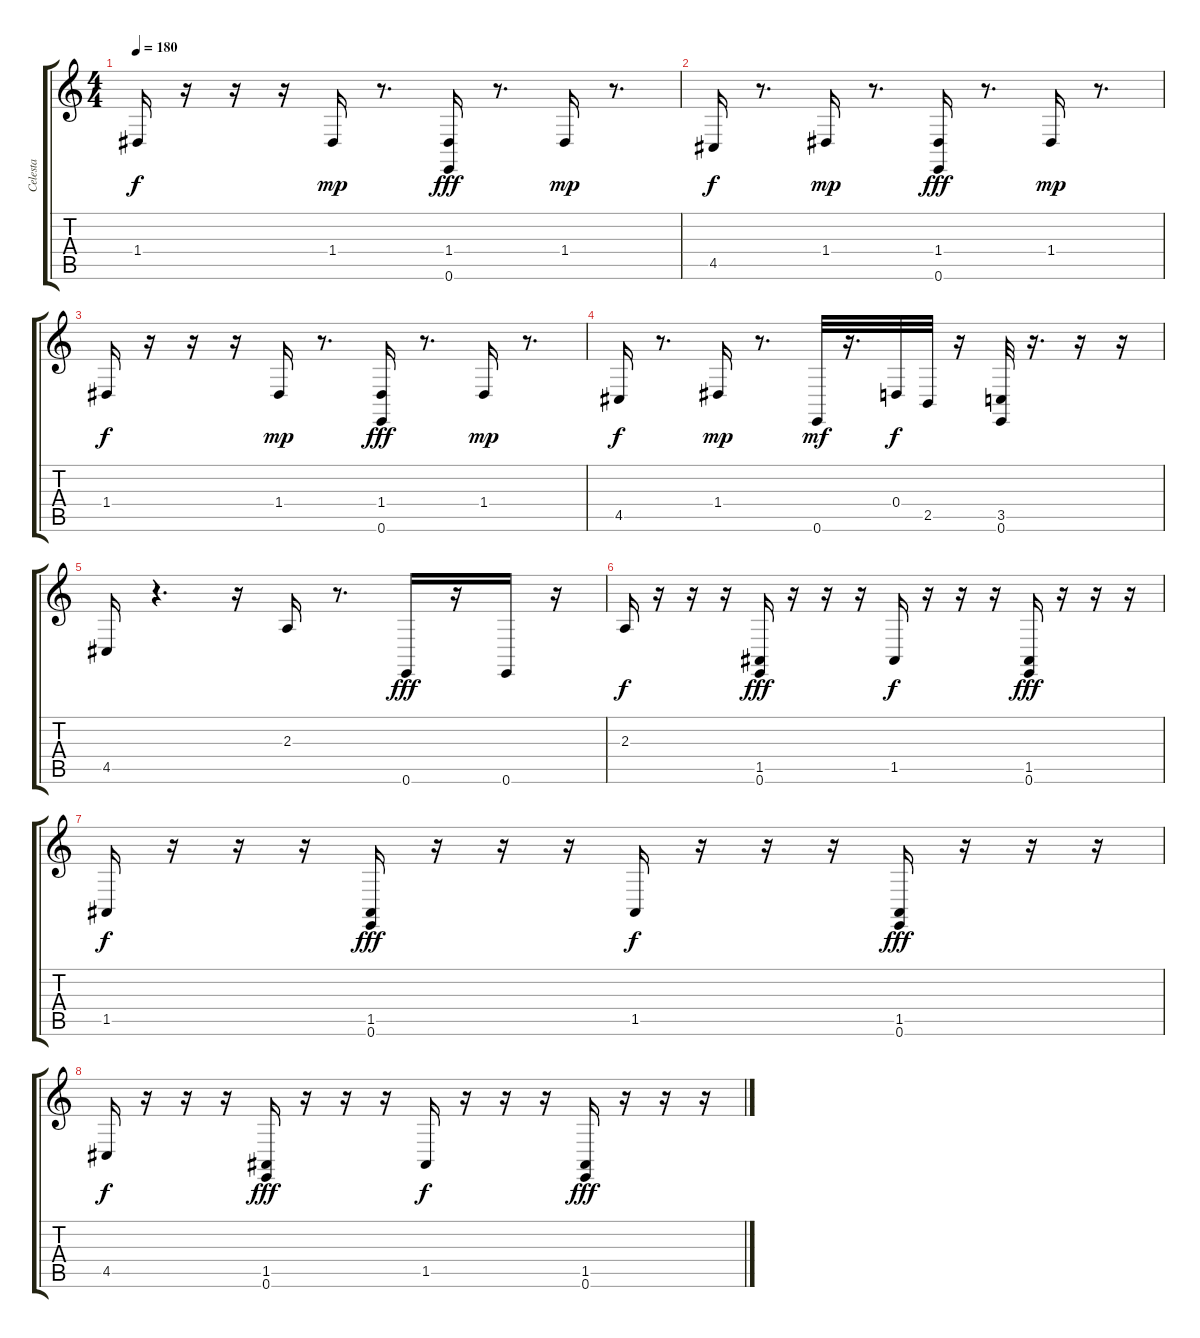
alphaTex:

\track ("Celesta" "Celesta") {instrument celesta}
\staff {score tabs}
\tuning (E4 B3 G3 D3 A2 E2) {hide}
\ts (4 4)
\tempo 180
\clef g2
\ks c
1.4.16{dy f} r.16 r.16 r.16 1.4.16{dy mp} r.8{d} (1.4 0.6).16{dy fff} r.8{d} 1.4.16{dy mp} r.8{d} |
4.5.16{dy f} r.8{d} 1.4.16{dy mp} r.8{d} (1.4 0.6).16{dy fff} r.8{d} 1.4.16{dy mp} r.8{d} |
1.4.16{dy f} r.16 r.16 r.16 1.4.16{dy mp} r.8{d} (1.4 0.6).16{dy fff} r.8{d} 1.4.16{dy mp} r.8{d} |
4.5.16{dy f} r.8{d} 1.4.16{dy mp} r.8{d} 0.6.32{dy mf} r.16{d} 0.4.32{dy f} 2.5.32 r.16 (3.5 0.6).32 r.16{d} r.16 r.16 |
4.5.16 r.4{d} r.16 2.3.16 r.8{d} 0.6.16{dy fff} r.16 0.6.16 r.16 |
2.3.16{dy f} r.16 r.16 r.16 (1.5 0.6).16{dy fff} r.16 r.16 r.16 1.5.16{dy f} r.16 r.16 r.16 (1.5 0.6).16{dy fff} r.16 r.16 r.16 |
1.5.16{dy f} r.16 r.16 r.16 (1.5 0.6).16{dy fff} r.16 r.16 r.16 1.5.16{dy f} r.16 r.16 r.16 (1.5 0.6).16{dy fff} r.16 r.16 r.16 |
4.5.16{dy f} r.16 r.16 r.16 (1.5 0.6).16{dy fff} r.16 r.16 r.16 1.5.16{dy f} r.16 r.16 r.16 (1.5 0.6).16{dy fff} r.16 r.16 r.16
